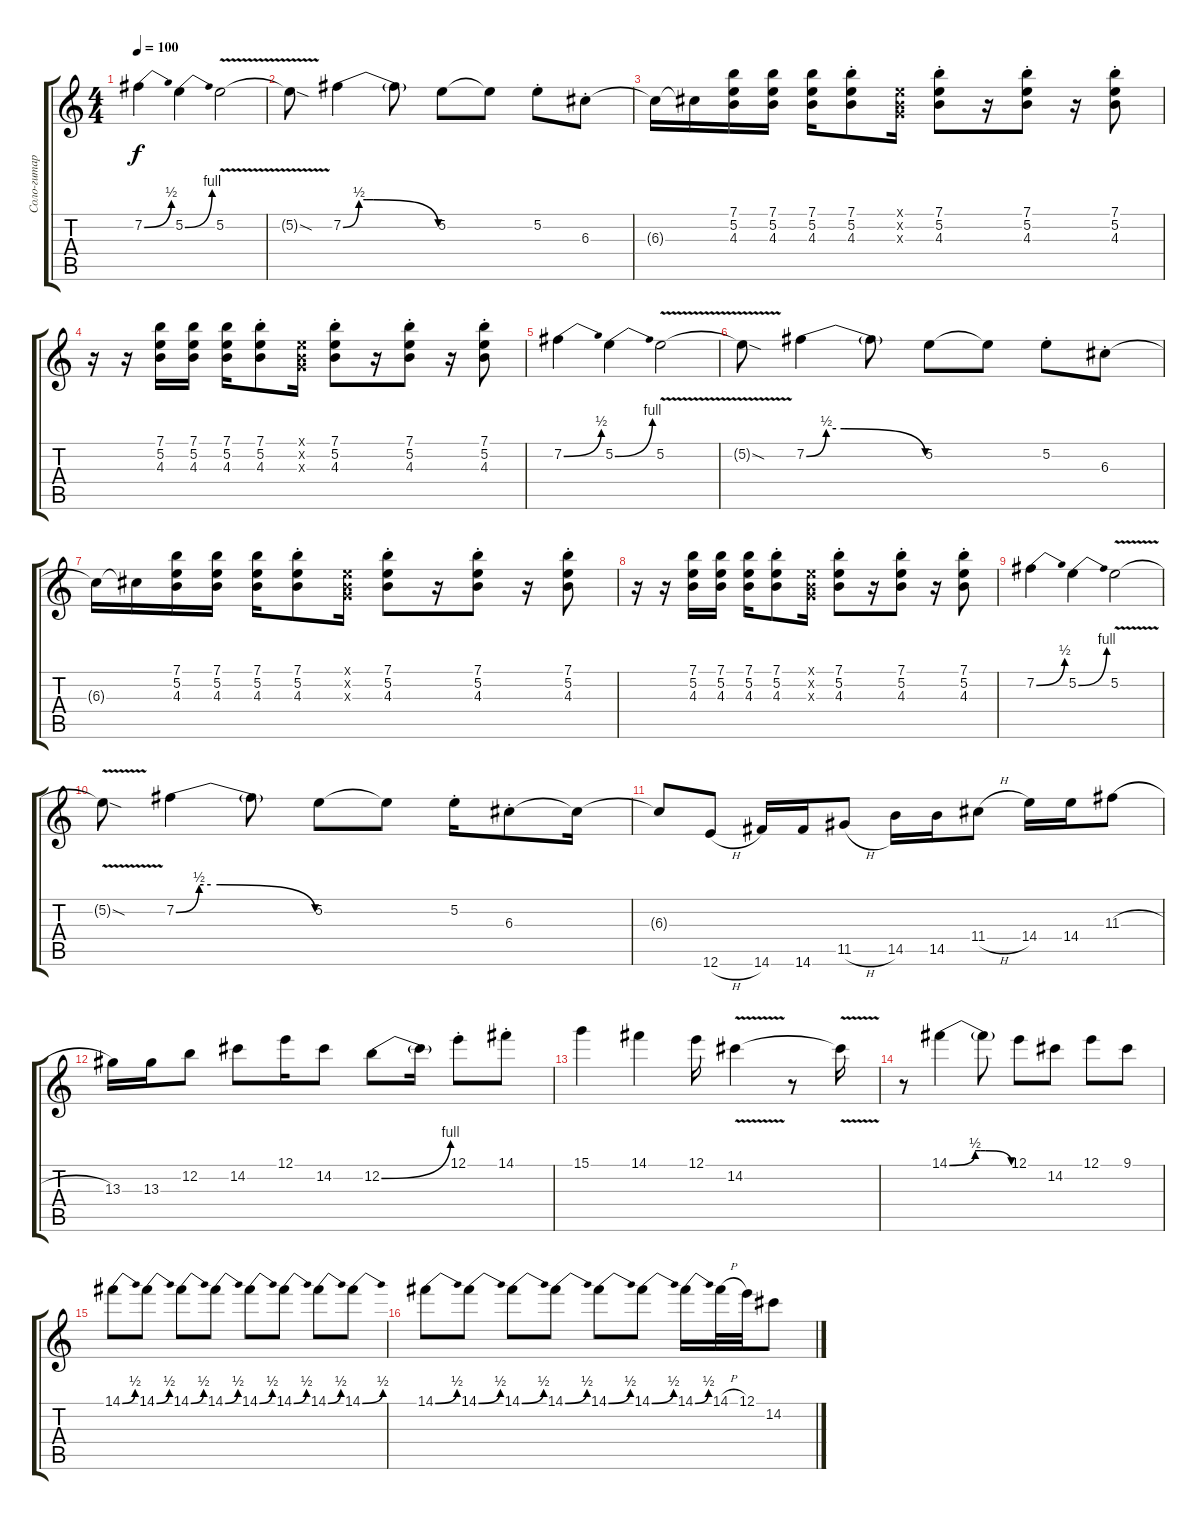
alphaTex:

\track ("Соло-гитара" "Соло-гитар") {instrument distortionguitar}
\staff {score tabs}
\tuning (E4 B3 G3 D3 A2 E2) {hide}
\ts (4 4)
\tempo 100
\clef g2
\ks c
7.2{be (bend 0 0 60 2)}.4{dy f} 5.2{be (bend 0 0 60 4)}.4 5.2{v}.2 |
5.2{sod t}.8 7.2{be (custom 0 0 10 2 15 2 19 2 60 0)}.4 7.2{t}.8 5.2.8 5.2{t}.8 5.2{st}.8 6.3{st}.8 |
6.3{t}.16 6.3{t}.16 (7.1 5.2 4.3).16 (7.1 5.2 4.3).16 (7.1 5.2 4.3).16 (7.1{st} 5.2{st} 4.3{st}).8 (0.1{x} 0.2{x} 0.3{x}).16 (7.1{st} 5.2{st} 4.3{st}).8 r.16 (7.1{st} 5.2{st} 4.3{st}).8 r.16 (7.1{st} 5.2{st} 4.3{st}).8 |
r.16 r.16 (7.1 5.2 4.3).16 (7.1 5.2 4.3).16 (7.1 5.2 4.3).16 (7.1{st} 5.2{st} 4.3{st}).8 (0.1{x} 0.2{x} 0.3{x}).16 (7.1{st} 5.2{st} 4.3{st}).8 r.16 (7.1{st} 5.2{st} 4.3{st}).8 r.16 (7.1{st} 5.2{st} 4.3{st}).8 |
7.2{be (bend 0 0 60 2)}.4 5.2{be (bend 0 0 60 4)}.4 5.2{v}.2 |
5.2{sod t}.8 7.2{be (custom 0 0 10 2 15 2 19 2 60 0)}.4 7.2{t}.8 5.2.8 5.2{t}.8 5.2{st}.8 6.3{st}.8 |
6.3{t}.16 6.3{t}.16 (7.1 5.2 4.3).16 (7.1 5.2 4.3).16 (7.1 5.2 4.3).16 (7.1{st} 5.2{st} 4.3{st}).8 (0.1{x} 0.2{x} 0.3{x}).16 (7.1{st} 5.2{st} 4.3{st}).8 r.16 (7.1{st} 5.2{st} 4.3{st}).8 r.16 (7.1{st} 5.2{st} 4.3{st}).8 |
r.16 r.16 (7.1 5.2 4.3).16 (7.1 5.2 4.3).16 (7.1 5.2 4.3).16 (7.1{st} 5.2{st} 4.3{st}).8 (0.1{x} 0.2{x} 0.3{x}).16 (7.1{st} 5.2{st} 4.3{st}).8 r.16 (7.1{st} 5.2{st} 4.3{st}).8 r.16 (7.1{st} 5.2{st} 4.3{st}).8 |
7.2{be (bend 0 0 60 2)}.4 5.2{be (bend 0 0 60 4)}.4 5.2{v}.2 |
5.2{sod t}.8 7.2{be (custom 0 0 10 2 15 2 19 2 60 0)}.4 7.2{t}.8 5.2.8 5.2{t}.8 5.2{st}.16 6.3{st}.8 6.3{t}.16 |
6.3{t}.8 12.6{h}.8 14.6.16 14.6.16 11.5{h}.8 14.5.16 14.5.16 11.4{h}.8 14.4.16 14.4.16 11.3{h}.8 |
13.3.16 13.3.16 12.2.8 14.2.8 12.1.16 14.2.8 12.2{be (bend 0 0 60 4)}.8 12.2{t}.16 12.1{st}.8 14.1{st}.8 |
15.1.4 14.1.4 12.1.16 14.2{v}.4 r.8 14.2{t}.16 |
r.8 14.1{be (custom 0 0 25 2 30 2 35 2 60 0)}.4 14.1{t}.8 12.1.8 14.2.8 12.1.8 9.1.8 |
14.1{be (bend 0 0 60 2)}.8 14.1{be (bend 0 0 60 2)}.8 14.1{be (bend 0 0 60 2)}.8 14.1{be (bend 0 0 60 2)}.8 14.1{be (bend 0 0 60 2)}.8 14.1{be (bend 0 0 60 2)}.8 14.1{be (bend 0 0 60 2)}.8 14.1{be (bend 0 0 60 2)}.8 |
14.1{be (bend 0 0 60 2)}.8 14.1{be (bend 0 0 60 2)}.8 14.1{be (bend 0 0 60 2)}.8 14.1{be (bend 0 0 60 2)}.8 14.1{be (bend 0 0 60 2)}.8 14.1{be (bend 0 0 60 2)}.8 14.1{be (bend 0 0 60 2)}.16 14.1{h}.32 12.1{h}.32 14.2.8
